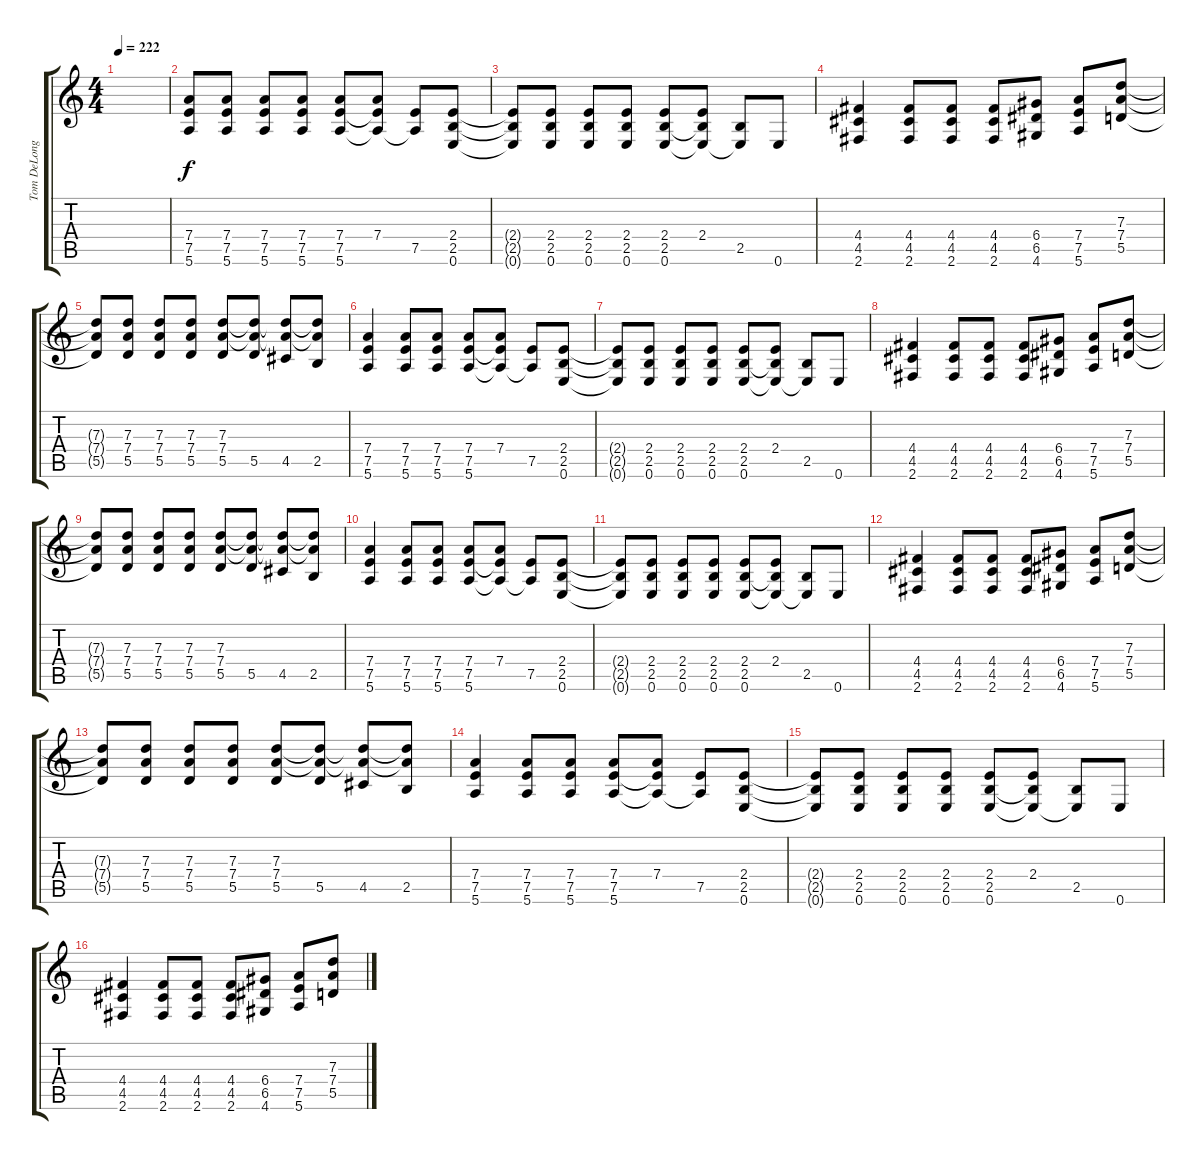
\track ("Tom DeLonge - Guitarra/Guitar" "Tom DeLong") {instrument overdrivenguitar}
\staff {score tabs}
\tuning (E4 B3 G3 D3 A2 E2) {hide}
\ts (4 4)
\tempo 222
\tempo 130
\tempo 222
\clef g2
\ks c
|
(7.4 7.5 5.6).8 (7.4 7.5 5.6).8 (7.4 7.5 5.6).8 (7.4 7.5 5.6).8 (7.4 7.5 5.6).8 (7.4 7.5{t} 5.6{t}).8 (7.5 5.6{t}).8 (2.4 2.5 0.6).8 |
(2.4{t} 2.5{t} 0.6{t}).8 (2.4 2.5 0.6).8 (2.4 2.5 0.6).8 (2.4 2.5 0.6).8 (2.4 2.5 0.6).8 (2.4 2.5{t} 0.6{t}).8 (2.5 0.6{t}).8 0.6.8 |
(4.4 4.5 2.6).4 (4.4 4.5 2.6).8 (4.4 4.5 2.6).8 (4.4 4.5 2.6).8 (6.4 6.5 4.6).8 (7.4 7.5 5.6).8 (7.3 7.4 5.5).8 |
(7.3{t} 7.4{t} 5.5{t}).8 (7.3 7.4 5.5).8 (7.3 7.4 5.5).8 (7.3 7.4 5.5).8 (7.3 7.4 5.5).8 (7.3{t} 7.4{t} 5.5).8 (7.3{t} 7.4{t} 4.5).8 (7.3{t} 7.4{t} 2.5).8 |
(7.4 7.5 5.6).4 (7.4 7.5 5.6).8 (7.4 7.5 5.6).8 (7.4 7.5 5.6).8 (7.4 7.5{t} 5.6{t}).8 (7.5 5.6{t}).8 (2.4 2.5 0.6).8 |
(2.4{t} 2.5{t} 0.6{t}).8 (2.4 2.5 0.6).8 (2.4 2.5 0.6).8 (2.4 2.5 0.6).8 (2.4 2.5 0.6).8 (2.4 2.5{t} 0.6{t}).8 (2.5 0.6{t}).8 0.6.8 |
(4.4 4.5 2.6).4 (4.4 4.5 2.6).8 (4.4 4.5 2.6).8 (4.4 4.5 2.6).8 (6.4 6.5 4.6).8 (7.4 7.5 5.6).8 (7.3 7.4 5.5).8 |
(7.3{t} 7.4{t} 5.5{t}).8 (7.3 7.4 5.5).8 (7.3 7.4 5.5).8 (7.3 7.4 5.5).8 (7.3 7.4 5.5).8 (7.3{t} 7.4{t} 5.5).8 (7.3{t} 7.4{t} 4.5).8 (7.3{t} 7.4{t} 2.5).8 |
(7.4 7.5 5.6).4 (7.4 7.5 5.6).8 (7.4 7.5 5.6).8 (7.4 7.5 5.6).8 (7.4 7.5{t} 5.6{t}).8 (7.5 5.6{t}).8 (2.4 2.5 0.6).8 |
(2.4{t} 2.5{t} 0.6{t}).8 (2.4 2.5 0.6).8 (2.4 2.5 0.6).8 (2.4 2.5 0.6).8 (2.4 2.5 0.6).8 (2.4 2.5{t} 0.6{t}).8 (2.5 0.6{t}).8 0.6.8 |
(4.4 4.5 2.6).4 (4.4 4.5 2.6).8 (4.4 4.5 2.6).8 (4.4 4.5 2.6).8 (6.4 6.5 4.6).8 (7.4 7.5 5.6).8 (7.3 7.4 5.5).8 |
(7.3{t} 7.4{t} 5.5{t}).8 (7.3 7.4 5.5).8 (7.3 7.4 5.5).8 (7.3 7.4 5.5).8 (7.3 7.4 5.5).8 (7.3{t} 7.4{t} 5.5).8 (7.3{t} 7.4{t} 4.5).8 (7.3{t} 7.4{t} 2.5).8 |
(7.4 7.5 5.6).4 (7.4 7.5 5.6).8 (7.4 7.5 5.6).8 (7.4 7.5 5.6).8 (7.4 7.5{t} 5.6{t}).8 (7.5 5.6{t}).8 (2.4 2.5 0.6).8 |
(2.4{t} 2.5{t} 0.6{t}).8 (2.4 2.5 0.6).8 (2.4 2.5 0.6).8 (2.4 2.5 0.6).8 (2.4 2.5 0.6).8 (2.4 2.5{t} 0.6{t}).8 (2.5 0.6{t}).8 0.6.8 |
(4.4 4.5 2.6).4 (4.4 4.5 2.6).8 (4.4 4.5 2.6).8 (4.4 4.5 2.6).8 (6.4 6.5 4.6).8 (7.4 7.5 5.6).8 (7.3 7.4 5.5).8
